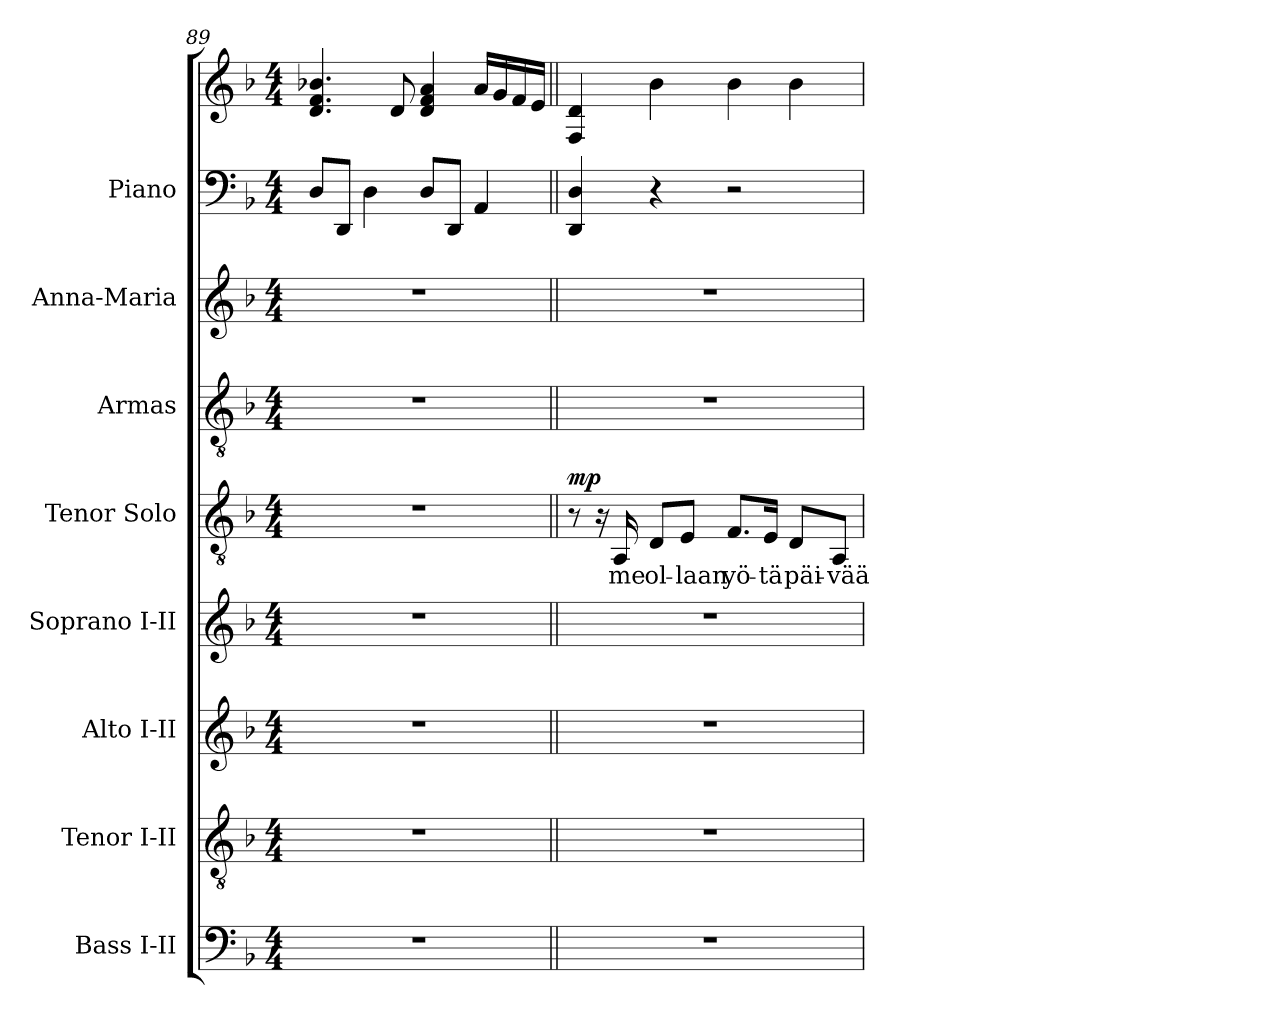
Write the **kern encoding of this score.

**kern	**kern	**kern	**kern	**kern	**text	**dynam	**kern	**kern	**kern	**kern
*part8	*part7	*part6	*part5	*part4	*part4	*part4	*part3	*part2	*part1	*part1
*staff9	*staff8	*staff7	*staff6	*staff5	*staff5	*staff5	*staff4	*staff3	*staff2	*staff1
*I"Bass I-II	*I"Tenor I-II	*I"Alto I-II	*I"Soprano I-II	*I"Tenor Solo	*	*	*I"Armas	*I"Anna-Maria	*I"Piano	*
*I'B.	*I'T.	*I'A.	*I'S.	*I'T. Solo	*	*	*I'Armas	*I'A-M	*I'Pno.	*
!!LO:PB:g=z
*clefF4	*clefGv2	*clefG2	*clefG2	*clefGv2	*	*	*clefGv2	*clefG2	*clefF4	*clefG2
*	*ITrd7c12	*	*	*ITrd7c12	*	*	*ITrd7c12	*	*	*
*k[b-]	*k[b-]	*k[b-]	*k[b-]	*k[b-]	*	*	*k[b-]	*k[b-]	*k[b-]	*k[b-]
*F:	*F:	*F:	*F:	*F:	*	*	*F:	*F:	*F:	*F:
*M4/4	*M4/4	*M4/4	*M4/4	*M4/4	*	*	*M4/4	*M4/4	*M4/4	*M4/4
=89	=89	=89	=89	=89	=89	=89	=89	=89	=89	=89
1r	1r	1r	1r	1r	.	.	1r	1r	8Di/L	4.di/ 4.fi 4.b-Xi
.	.	.	.	.	.	.	.	.	8DDi/J	.
.	.	.	.	.	.	.	.	.	4Di\	.
.	.	.	.	.	.	.	.	.	.	8di/
.	.	.	.	.	.	.	.	.	8Di/L	4di/ 4fi 4ai
.	.	.	.	.	.	.	.	.	8DDi/J	.
.	.	.	.	.	.	.	.	.	4AAi/	16ai/LL
.	.	.	.	.	.	.	.	.	.	16gi/
.	.	.	.	.	.	.	.	.	.	16fi/
.	.	.	.	.	.	.	.	.	.	16ei/JJ
=90||	=90||	=90||	=90||	=90||	=90||	=90||	=90||	=90||	=90||	=90||
1r	1r	1r	1r	8r	.	mp	1r	1r	4DDi/ 4Di	4Fi/ 4di
.	.	.	.	16r	.	.	.	.	.	.
!	!	!	!	!	!LO:LY:b:color=#000000	!	!	!	!	!
.	.	.	.	16AAAi/	me	.	.	.	.	.
!	!	!	!	!	!LO:LY:b:color=#000000	!	!	!	!	!
.	.	.	.	8DDi/L	ol-	.	.	.	4r	4b-i
!	!	!	!	!	!LO:LY:b:color=#000000	!	!	!	!	!
.	.	.	.	8EEi/J	-laan	.	.	.	.	.
!	!	!	!	!	!LO:LY:b:color=#000000	!	!	!	!	!
.	.	.	.	8.FFi/L	yö-	.	.	.	2r	4b-i
!	!	!	!	!	!LO:LY:b:color=#000000	!	!	!	!	!
.	.	.	.	16EEi/Jk	-tä	.	.	.	.	.
!	!	!	!	!	!LO:LY:b:color=#000000	!	!	!	!	!
.	.	.	.	8DDi/L	päi-	.	.	.	.	4b-i
!	!	!	!	!	!LO:LY:b:color=#000000	!	!	!	!	!
.	.	.	.	8AAAi/J	-vää	.	.	.	.	.
=	=	=	=	=	=	=	=	=	=	=
*-	*-	*-	*-	*-	*-	*-	*-	*-	*-	*-
